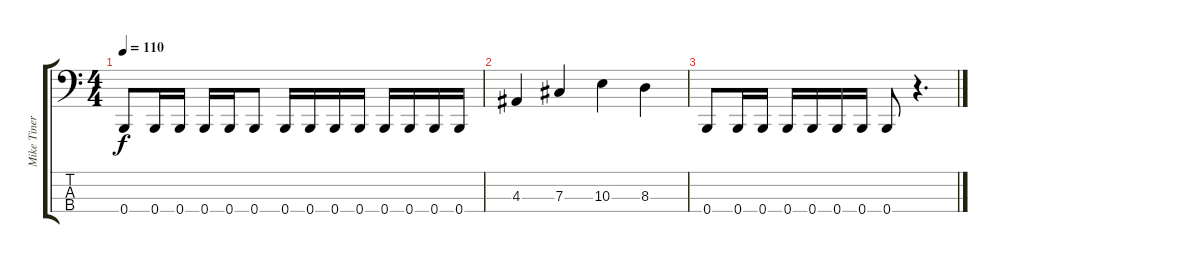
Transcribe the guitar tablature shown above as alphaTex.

\track ("Mike Tiner (Bass)" "Mike Tiner") {instrument electricbassfinger}
\staff {score tabs}
\tuning (E2 B1 Gb1 B0) {hide}
\ts (4 4)
\tempo 110
\clef f4
\ks c
0.4.8{dy f} 0.4.16 0.4.16 0.4.16 0.4.16 0.4.8 0.4.16 0.4.16 0.4.16 0.4.16 0.4.16 0.4.16 0.4.16 0.4.16 |
4.3.4 7.3.4 10.3.4 8.3.4 |
0.4.8 0.4.16 0.4.16 0.4.16 0.4.16 0.4.16 0.4.16 0.4.8 r.4{d}
